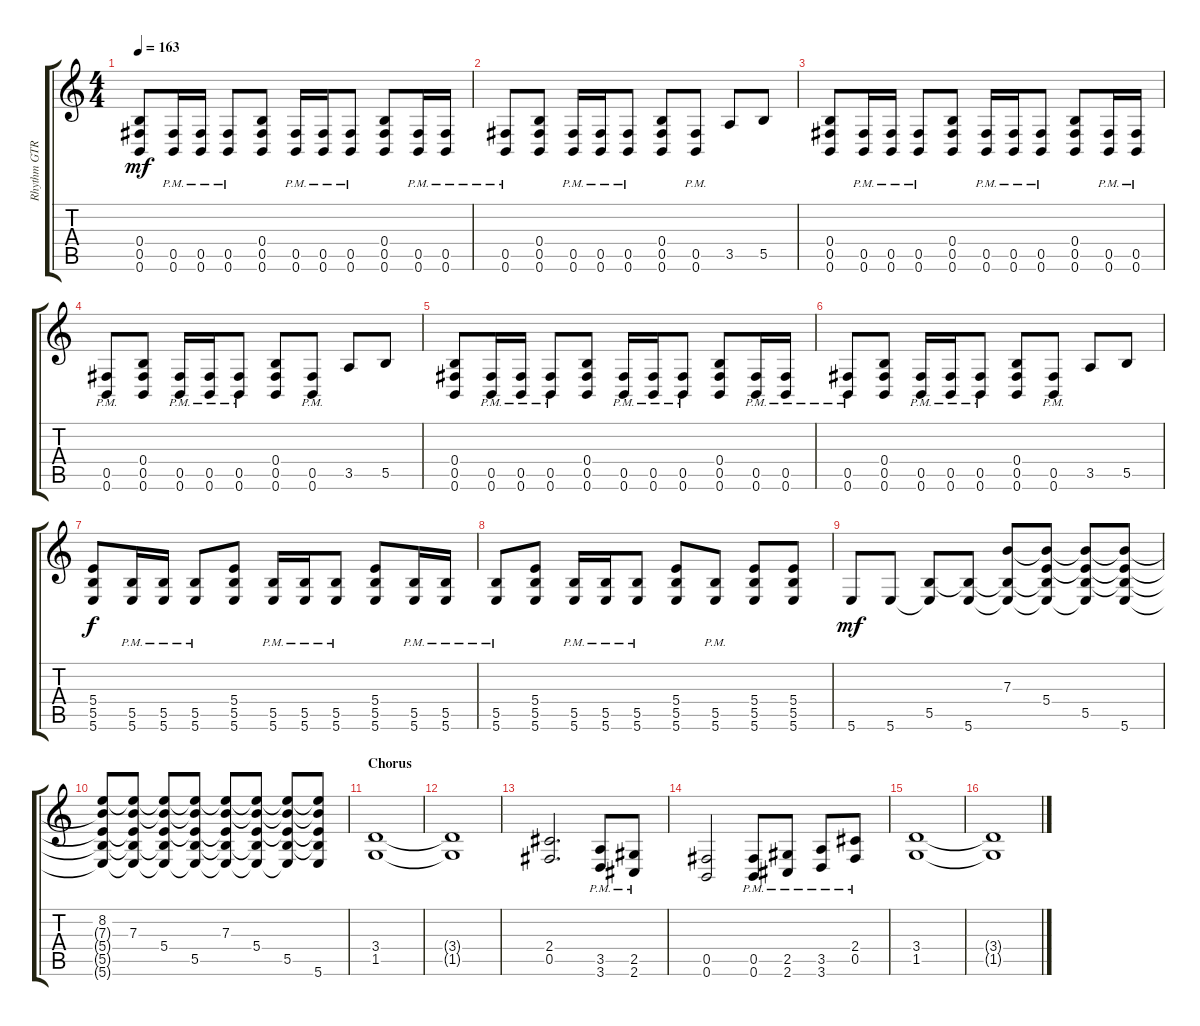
\track ("Rhythm GTR 2" "Rhythm GTR") {instrument distortionguitar}
\staff {score tabs}
\tuning (Db4 Ab3 E3 B2 Gb2 B1) {hide}
\ts (4 4)
\tempo 163
\clef g2
\ks aminor
(0.4 0.5 0.6).8{dy mf} (0.5{pm} 0.6{pm}).16 (0.5{pm} 0.6{pm}).16 (0.5{pm} 0.6{pm}).8 (0.4 0.5 0.6).8 (0.5{pm} 0.6{pm}).16 (0.5{pm} 0.6{pm}).16 (0.5{pm} 0.6{pm}).8 (0.4 0.5 0.6).8 (0.5{pm} 0.6{pm}).16 (0.5{pm} 0.6{pm}).16 |
(0.5{pm} 0.6{pm}).8 (0.4 0.5 0.6).8 (0.5{pm} 0.6{pm}).16 (0.5{pm} 0.6{pm}).16 (0.5{pm} 0.6{pm}).8 (0.4 0.5 0.6).8 (0.5{pm} 0.6{pm}).8 3.5.8 5.5.8 |
(0.4 0.5 0.6).8 (0.5{pm} 0.6{pm}).16 (0.5{pm} 0.6{pm}).16 (0.5{pm} 0.6{pm}).8 (0.4 0.5 0.6).8 (0.5{pm} 0.6{pm}).16 (0.5{pm} 0.6{pm}).16 (0.5{pm} 0.6{pm}).8 (0.4 0.5 0.6).8 (0.5{pm} 0.6{pm}).16 (0.5{pm} 0.6{pm}).16 |
(0.5{pm} 0.6{pm}).8 (0.4 0.5 0.6).8 (0.5{pm} 0.6{pm}).16 (0.5{pm} 0.6{pm}).16 (0.5{pm} 0.6{pm}).8 (0.4 0.5 0.6).8 (0.5{pm} 0.6{pm}).8 3.5.8 5.5.8 |
(0.4 0.5 0.6).8 (0.5{pm} 0.6{pm}).16 (0.5{pm} 0.6{pm}).16 (0.5{pm} 0.6{pm}).8 (0.4 0.5 0.6).8 (0.5{pm} 0.6{pm}).16 (0.5{pm} 0.6{pm}).16 (0.5{pm} 0.6{pm}).8 (0.4 0.5 0.6).8 (0.5{pm} 0.6{pm}).16 (0.5{pm} 0.6{pm}).16 |
(0.5{pm} 0.6{pm}).8 (0.4 0.5 0.6).8 (0.5{pm} 0.6{pm}).16 (0.5{pm} 0.6{pm}).16 (0.5{pm} 0.6{pm}).8 (0.4 0.5 0.6).8 (0.5{pm} 0.6{pm}).8 3.5.8 5.5.8 |
(5.4 5.5 5.6).8{dy f} (5.5{pm} 5.6{pm}).16 (5.5{pm} 5.6{pm}).16 (5.5{pm} 5.6{pm}).8 (5.4 5.5 5.6).8 (5.5{pm} 5.6{pm}).16 (5.5{pm} 5.6{pm}).16 (5.5{pm} 5.6{pm}).8 (5.4 5.5 5.6).8 (5.5{pm} 5.6{pm}).16 (5.5{pm} 5.6{pm}).16 |
(5.5{pm} 5.6{pm}).8 (5.4 5.5 5.6).8 (5.5{pm} 5.6{pm}).16 (5.5{pm} 5.6{pm}).16 (5.5{pm} 5.6{pm}).8 (5.4 5.5 5.6).8 (5.5{pm} 5.6{pm}).8 (5.4 5.5 5.6).8 (5.4 5.5 5.6).8 |
5.6.8{dy mf} 5.6.8 (5.5 5.6{t}).8 (5.5{t} 5.6).8 (7.3 5.5{t} 5.6{t}).8 (7.3{t} 5.4 5.5{t} 5.6{t}).8 (7.3{t} 5.4{t} 5.5 5.6{t}).8 (7.3{t} 5.4{t} 5.5{t} 5.6).8 |
(8.2 7.3{t} 5.4{t} 5.5{t} 5.6{t}).8 (8.2{t} 7.3 5.4{t} 5.5{t} 5.6{t}).8 (8.2{t} 7.3{t} 5.4 5.5{t} 5.6{t}).8 (8.2{t} 7.3{t} 5.4{t} 5.5 5.6{t}).8 (8.2{t} 7.3 5.4{t} 5.5{t} 5.6{t}).8 (8.2{t} 7.3{t} 5.4 5.5{t} 5.6{t}).8 (8.2{t} 7.3{t} 5.4{t} 5.5 5.6{t}).8 (8.2{t} 7.3{t} 5.4{t} 5.5{t} 5.6).8 |
\section ("" "Chorus")
(3.4 1.5).1 |
(3.4{t} 1.5{t}).1 |
(2.4 0.5).2{d} (3.5{pm} 3.6{pm}).8 (2.5{pm} 2.6{pm}).8 |
(0.5 0.6).2 (0.5{pm} 0.6{pm}).8 (2.5{pm} 2.6{pm}).8 (3.5{pm} 3.6{pm}).8 (2.4{pm} 0.5{pm}).8 |
(3.4 1.5).1 |
(3.4{t} 1.5{t}).1
